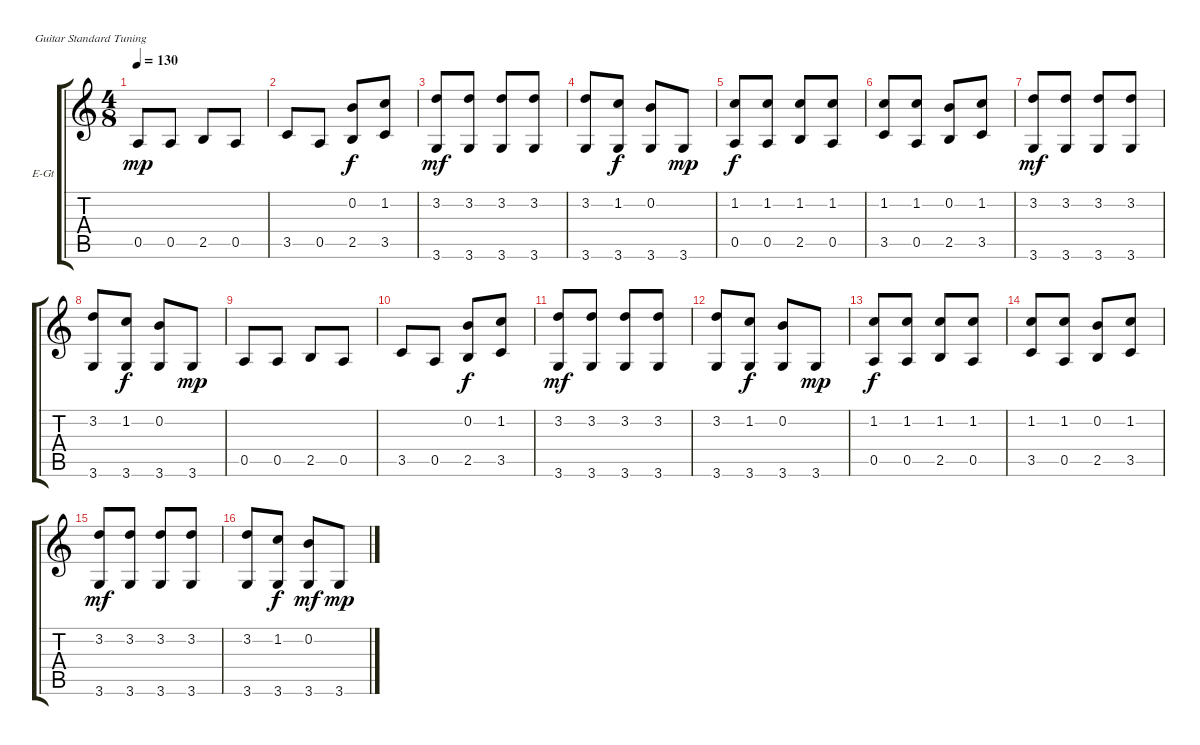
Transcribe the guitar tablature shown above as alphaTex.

\bracketExtendMode groupsimilarinstruments
\firstSystemTrackNameOrientation horizontal
\otherSystemsTrackNameOrientation horizontal
\track ("Гитара 2" "E-Gt") {instrument distortionguitar}
\staff {score tabs}
\tuning (E4 B3 G3 D3 A2 E2)
\ts (4 8)
\tempo 130
\clef g2
\ks c
0.5.8{dy mp} 0.5.8 2.5.8 0.5.8 |
3.5.8 0.5.8 (0.2 2.5).8{dy f} (1.2 3.5).8 |
(3.2 3.6).8{dy mf} (3.2 3.6).8 (3.2 3.6).8 (3.2 3.6).8 |
(3.2 3.6).8 (1.2 3.6).8{dy f} (0.2 3.6).8 3.6.8{dy mp} |
(1.2 0.5).8{dy f} (1.2 0.5).8 (1.2 2.5).8 (1.2 0.5).8 |
(1.2 3.5).8 (1.2 0.5).8 (0.2 2.5).8 (1.2 3.5).8 |
(3.2 3.6).8{dy mf} (3.2 3.6).8 (3.2 3.6).8 (3.2 3.6).8 |
(3.2 3.6).8 (1.2 3.6).8{dy f} (0.2 3.6).8 3.6.8{dy mp} |
0.5.8 0.5.8 2.5.8 0.5.8 |
3.5.8 0.5.8 (0.2 2.5).8{dy f} (1.2 3.5).8 |
(3.2 3.6).8{dy mf} (3.2 3.6).8 (3.2 3.6).8 (3.2 3.6).8 |
(3.2 3.6).8 (1.2 3.6).8{dy f} (0.2 3.6).8 3.6.8{dy mp} |
(1.2 0.5).8{dy f} (1.2 0.5).8 (1.2 2.5).8 (1.2 0.5).8 |
(1.2 3.5).8 (1.2 0.5).8 (0.2 2.5).8 (1.2 3.5).8 |
(3.2 3.6).8{dy mf} (3.2 3.6).8 (3.2 3.6).8 (3.2 3.6).8 |
(3.2 3.6).8 (1.2 3.6).8{dy f} (0.2 3.6).8{dy mf} 3.6.8{dy mp}
